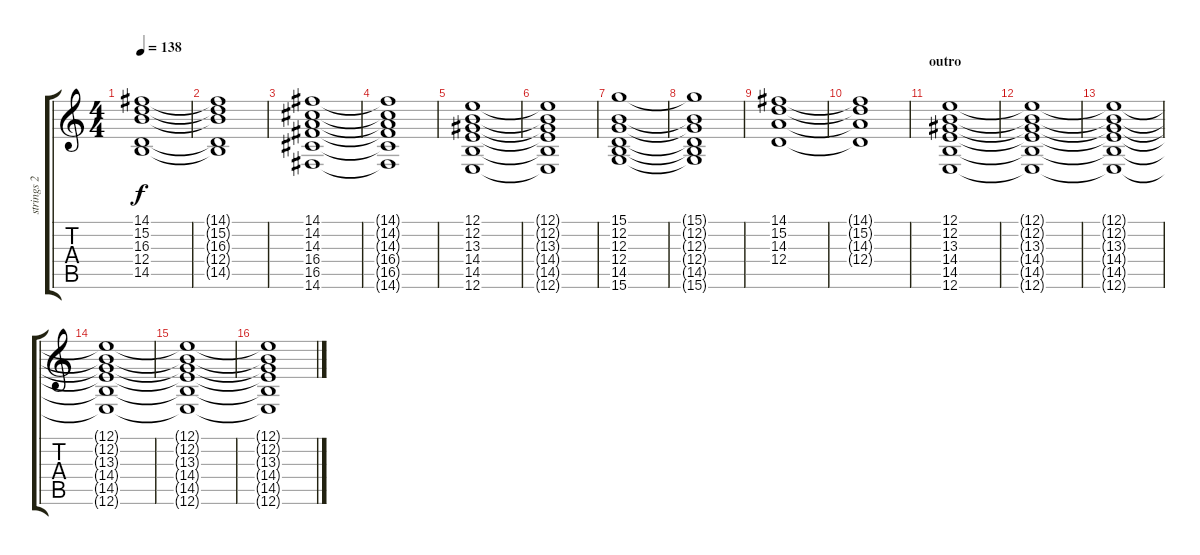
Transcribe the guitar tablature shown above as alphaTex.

\track ("strings 2" "strings 2") {instrument synthstrings1}
\staff {score tabs}
\tuning (E4 B3 G3 D3 A2 E2) {hide}
\ts (4 4)
\tempo 138
\clef g2
\ks c
(14.1 15.2 16.3 12.4 14.5).1{dy f} |
(14.1{t} 15.2{t} 16.3{t} 12.4{t} 14.5{t}).1 |
(14.1 14.2 14.3 16.4 16.5 14.6).1 |
(14.1{t} 14.2{t} 14.3{t} 16.4{t} 16.5{t} 14.6{t}).1 |
(12.1 12.2 13.3 14.4 14.5 12.6).1 |
(12.1{t} 12.2{t} 13.3{t} 14.4{t} 14.5{t} 12.6{t}).1 |
(15.1 12.2 12.3 12.4 14.5 15.6).1 |
(15.1{t} 12.2{t} 12.3{t} 12.4{t} 14.5{t} 15.6{t}).1 |
(14.1 15.2 14.3 12.4).1 |
(14.1{t} 15.2{t} 14.3{t} 12.4{t}).1 |
\section ("" "outro")
(12.1 12.2 13.3 14.4 14.5 12.6).1{volume 11} |
(12.1{t} 12.2{t} 13.3{t} 14.4{t} 14.5{t} 12.6{t}).1 |
(12.1{t} 12.2{t} 13.3{t} 14.4{t} 14.5{t} 12.6{t}).1 |
(12.1{t} 12.2{t} 13.3{t} 14.4{t} 14.5{t} 12.6{t}).1 |
(12.1{t} 12.2{t} 13.3{t} 14.4{t} 14.5{t} 12.6{t}).1 |
(12.1{t} 12.2{t} 13.3{t} 14.4{t} 14.5{t} 12.6{t}).1
